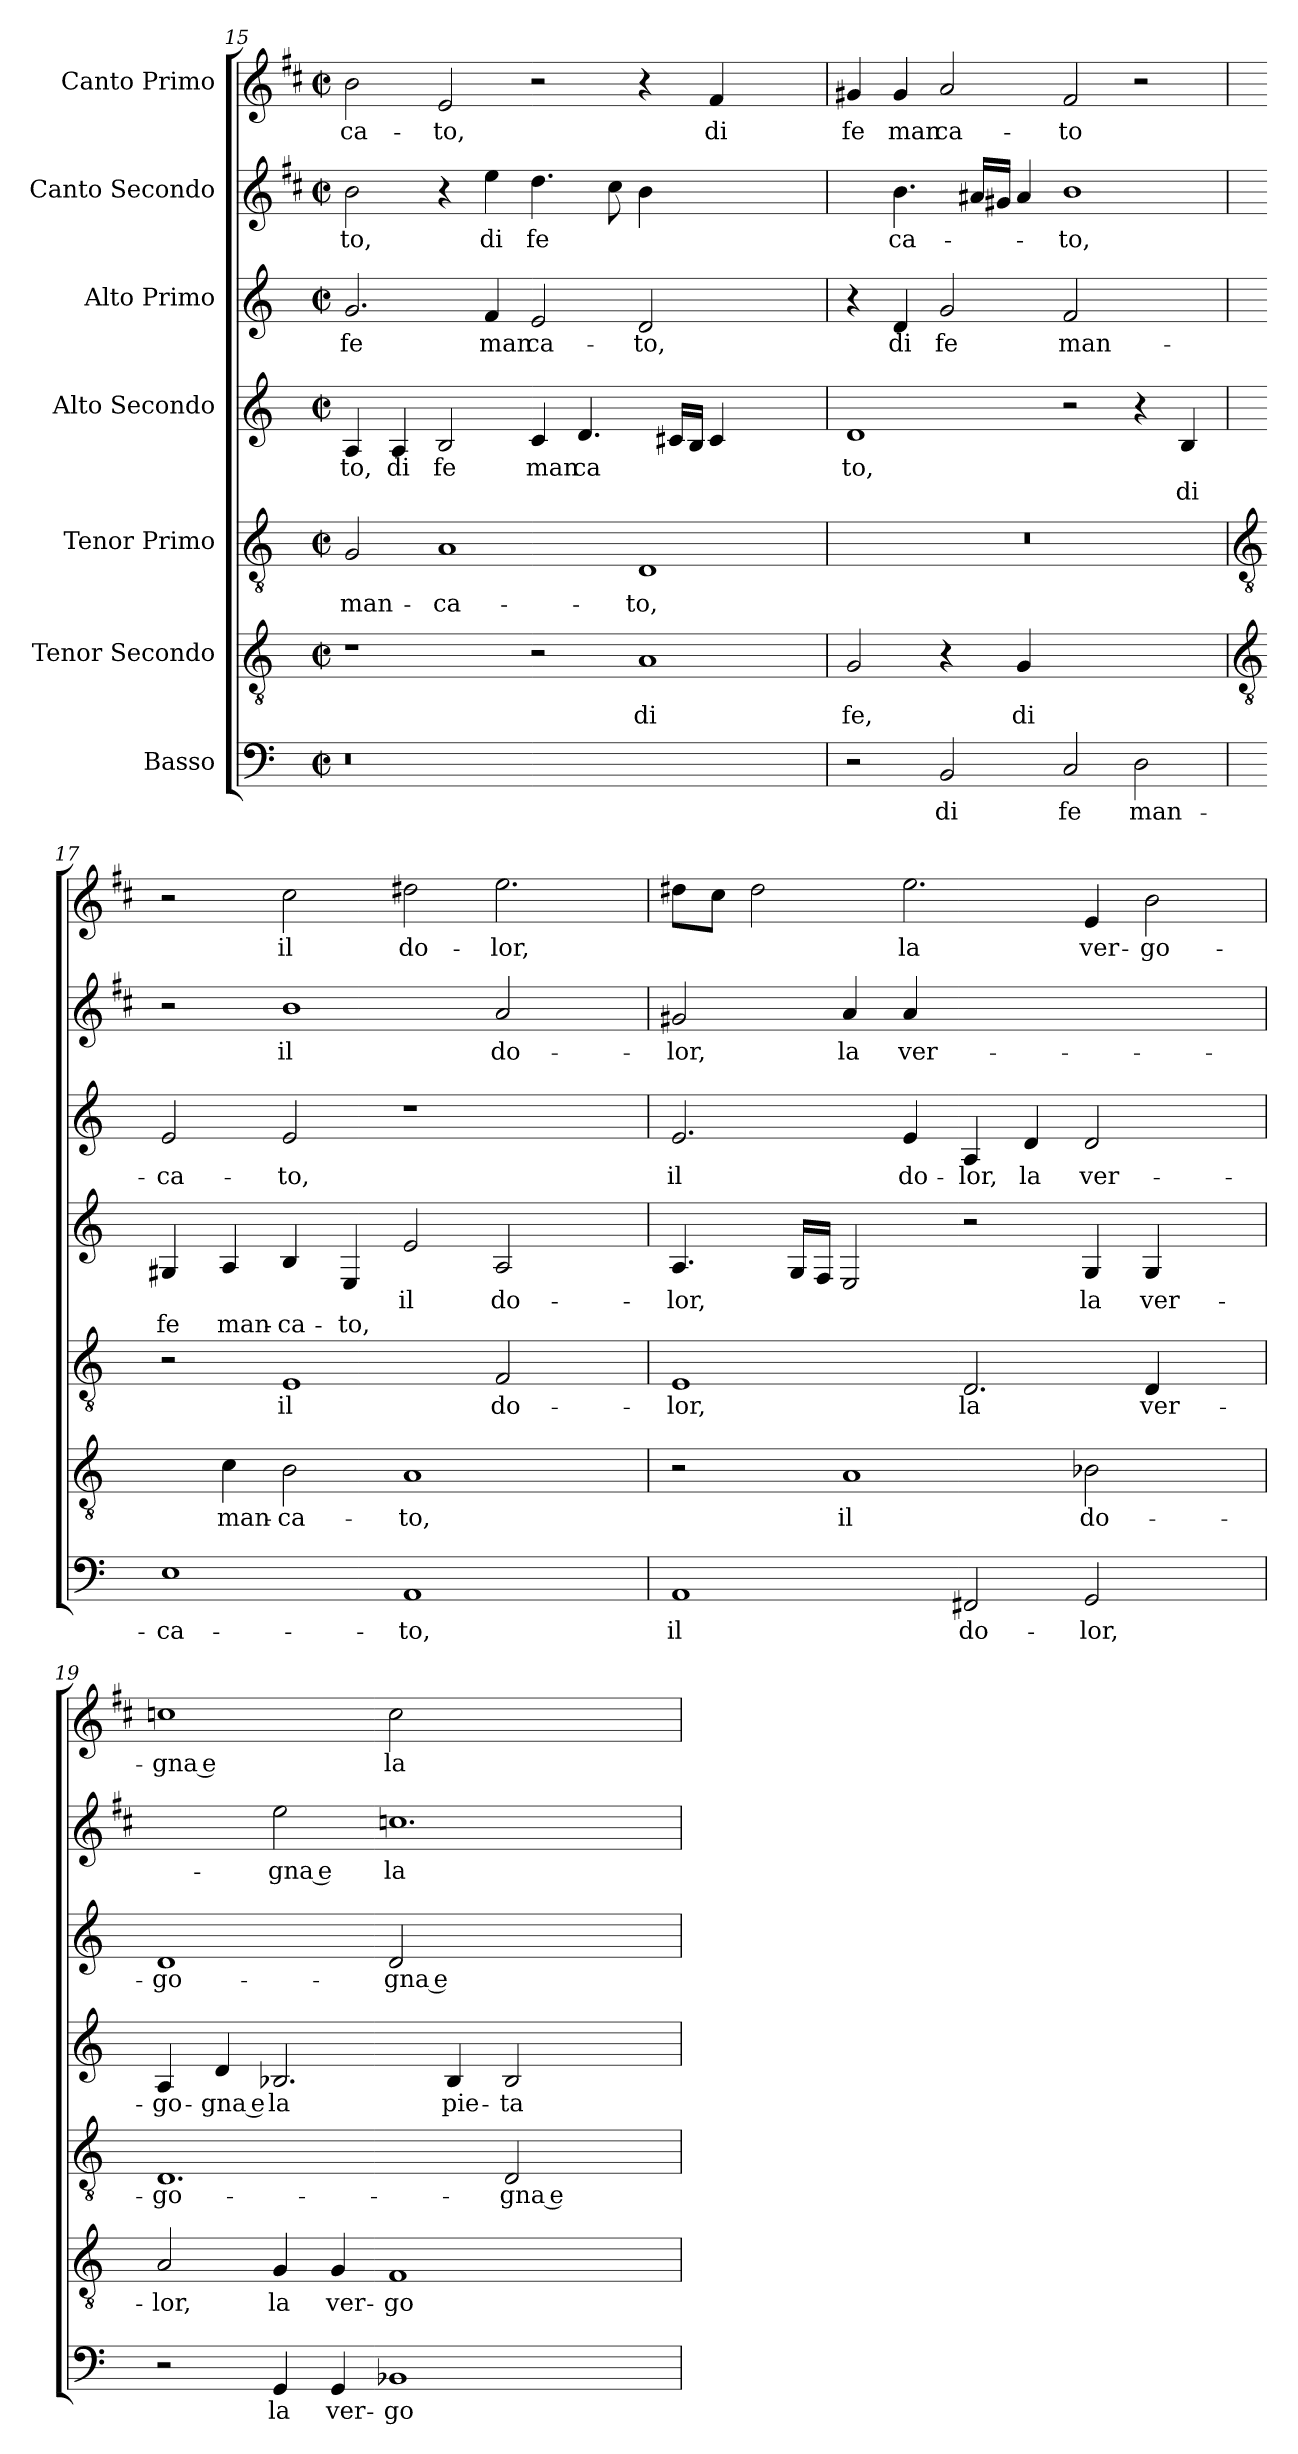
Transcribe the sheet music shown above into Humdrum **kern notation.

**kern	**text	**kern	**text	**kern	**text	**kern	**text	**text	**kern	**text	**kern	**text	**kern	**text
*part7	*part7	*part6	*part6	*part5	*part5	*part4	*part4	*part4	*part3	*part3	*part2	*part2	*part1	*part1
*staff7	*staff7	*staff6	*staff6	*staff5	*staff5	*staff4	*staff4	*staff4	*staff3	*staff3	*staff2	*staff2	*staff1	*staff1
*I"Basso	*	*I"Tenor Secondo	*	*I"Tenor Primo	*	*I"Alto Secondo	*	*	*I"Alto Primo	*	*I"Canto Secondo	*	*I"Canto Primo	*
*clefF4	*	*clefGv2	*	*clefGv2	*	*clefG2	*	*	*clefG2	*	*clefG2	*	*clefG2	*
*	*	*	*	*	*	*	*	*	*	*	*ITrd1c2	*	*ITrd1c2	*
*k[]	*	*k[]	*	*k[]	*	*k[]	*	*	*k[]	*	*k[]	*	*k[]	*
*C:	*	*C:	*	*C:	*	*C:	*	*	*C:	*	*C:	*	*C:	*
*M4/2	*	*M4/2	*	*M4/2	*	*M4/2	*	*	*M4/2	*	*M4/2	*	*M4/2	*
*met(c|)	*	*met(c|)	*	*met(c|)	*	*met(c|)	*	*	*met(c|)	*	*met(c|)	*	*met(c|)	*
=15	=15	=15	=15	=15	=15	=15	=15	=15	=15	=15	=15	=15	=15	=15
!	!	!	!	!	!LO:LY:b	!	!LO:LY:b	!	!	!LO:LY:b	!	!LO:LY:b	!	!LO:LY:b
0r	.	1r	.	2G	man-	4A	-to,	.	2.g	fe	2a	-to,	2a	-ca-
!	!	!	!	!	!	!	!LO:LY:b	!	!	!	!	!	!	!
.	.	.	.	.	.	4A	di	.	.	.	.	.	.	.
!	!	!	!	!	!LO:LY:b	!	!LO:LY:b	!	!	!	!	!	!	!LO:LY:b
.	.	.	.	1A	-ca-	2B	fe	.	.	.	4r	.	2d	-to,
!	!	!	!	!	!	!	!	!	!	!LO:LY:b	!	!LO:LY:b	!	!
.	.	.	.	.	.	.	.	.	4f	man-	4dd	di	.	.
!	!	!	!	!	!	!	!LO:LY:b	!	!	!LO:LY:b	!	!LO:LY:b	!	!
.	.	2r	.	.	.	4c	man-	.	2e	-ca-	4.cc	fe	2r	.
!	!	!	!	!	!	!	!LO:LY:b	!	!	!	!	!	!	!
.	.	.	.	.	.	4.d	-ca-	.	.	.	.	.	.	.
.	.	.	.	.	.	.	.	.	.	.	8b	.	.	.
!	!	!	!LO:LY:b	!	!LO:LY:b	!	!	!	!	!LO:LY:b	!	!	!	!
.	.	1A	di	1D	-to,	.	.	.	2d	-to,	4a	.	4r	.
.	.	.	.	.	.	16c#LL	.	.	.	.	.	.	.	.
!	!	!	!	!	!	!	!LO:LY:b	!	!	!	!	!	!	!
.	.	.	.	.	.	16BJJ	--	.	.	.	.	.	.	.
!	!	!	!	!	!	!	!	!	!	!	!	!LO:LY:b	!	!LO:LY:b
.	.	.	.	.	.	4c#	.	.	.	.	[4byy	man-	4e	di
2ryy	.	.	.	.	.	2ryy	.	.	2ryy	.	2ryy	.	2ryy	.
!!LO:LB:g=z
=16	=16	=16	=16	=16	=16	=16	=16	=16	=16	=16	=16	=16	=16	=16
!	!	!	!LO:LY:b	!	!	!	!LO:LY:b	!	!	!	!	!	!	!LO:LY:b
2r	.	2G	fe,	0r	.	1d	to,	.	4r	.	4byy]	.	4f#X	fe
!	!	!	!	!	!	!	!	!	!	!LO:LY:b	!	!LO:LY:b	!	!LO:LY:b
.	.	.	.	.	.	.	.	.	4d	di	4.a	-ca-	4f#	man-
!	!LO:LY:b	!	!	!	!	!	!	!	!	!LO:LY:b	!	!	!	!LO:LY:b
2BB	di	4r	.	.	.	.	.	.	2g	fe	.	.	2g	-ca-
.	.	.	.	.	.	.	.	.	.	.	16g#LL	.	.	.
.	.	.	.	.	.	.	.	.	.	.	16f#JJ	.	.	.
!	!	!	!LO:LY:b	!	!	!	!	!	!	!	!	!	!	!
.	.	4G	di	.	.	.	.	.	.	.	4g#	.	.	.
!	!LO:LY:b	!	!LO:LY:b	!	!	!	!	!	!	!LO:LY:b	!	!LO:LY:b	!	!LO:LY:b
2C	fe	[2dyy	fe___	.	.	2r	.	.	2f	man-	1a	-to,	2e	-to
!	!LO:LY:b	!	!	!	!	!	!	!	!	!	!	!	!	!
2D	man-	2ryy	.	.	.	4r	.	.	2ryy	.	.	.	2r	.
!	!	!	!	!	!	!	!	!LO:LY:b	!	!	!	!	!	!
.	.	.	.	.	.	4B	.	di	.	.	.	.	.	.
!!LO:LB:g=z
=17	=17	=17	=17	=17	=17	=17	=17	=17	=17	=17	=17	=17	=17	=17
*	*	*clefGv2	*	*clefGv2	*	*	*	*	*	*	*	*	*	*
!	!LO:LY:b	!	!LO:LY:b	!	!	!	!	!LO:LY:b	!	!LO:LY:b	!	!	!	!
1E	-ca-	4dyy]	___	2r	.	4G#X	.	fe	2e	-ca-	2r	.	2r	.
!	!	!	!LO:LY:b	!	!	!	!	!LO:LY:b	!	!	!	!	!	!
.	.	4c	man-	.	.	4A	.	man-	.	.	.	.	.	.
!	!	!	!LO:LY:b	!	!LO:LY:b	!	!	!LO:LY:b	!	!LO:LY:b	!	!LO:LY:b	!	!LO:LY:b
.	.	2B	-ca-	1E	il	4B	.	-ca-	2e	-to,	1a	il	2b	il
!	!	!	!	!	!	!	!	!LO:LY:b	!	!	!	!	!	!
.	.	.	.	.	.	4E	.	-to,	.	.	.	.	.	.
!	!LO:LY:b	!	!LO:LY:b	!	!	!	!LO:LY:b	!	!	!	!	!	!	!LO:LY:b
1AA	-to,	1A	-to,	.	.	2e	il	.	1r	.	.	.	2cc#X	do-
!	!	!	!	!	!LO:LY:b	!	!LO:LY:b	!	!	!	!	!LO:LY:b	!	!LO:LY:b
.	.	.	.	2F	do-	2A	do-	.	.	.	2g	do-	2.dd	-lor,
4ryy	.	4ryy	.	4ryy	.	4ryy	.	.	4ryy	.	4ryy	.	.	.
=18	=18	=18	=18	=18	=18	=18	=18	=18	=18	=18	=18	=18	=18	=18
!	!LO:LY:b	!	!	!	!LO:LY:b	!	!LO:LY:b	!	!	!LO:LY:b	!	!LO:LY:b	!	!
1AA	il	2r	.	1E	-lor,	4.A	-lor,	.	2.e	il	2f#X	-lor,	8cc#L	.
.	.	.	.	.	.	.	.	.	.	.	.	.	8bJ	.
.	.	.	.	.	.	.	.	.	.	.	.	.	2cc#	.
.	.	.	.	.	.	16GLL	.	.	.	.	.	.	.	.
.	.	.	.	.	.	16FJJ	.	.	.	.	.	.	.	.
!	!	!	!LO:LY:b	!	!	!	!	!	!	!	!	!LO:LY:b	!	!
.	.	1A	il	.	.	2E	.	.	.	.	4g	la	.	.
!	!	!	!	!	!	!	!	!	!	!LO:LY:b	!	!LO:LY:b	!	!LO:LY:b
.	.	.	.	.	.	.	.	.	4e	do-	4g	ver-	2.dd	la
!	!LO:LY:b	!	!	!	!LO:LY:b	!	!	!	!	!LO:LY:b	!	!LO:LY:b	!	!
2FF#X	do-	.	.	2.D	la	2r	.	.	4A	-lor,	[1ddyy	-go-	.	.
!	!	!	!	!	!	!	!	!	!	!LO:LY:b	!	!	!	!
.	.	.	.	.	.	.	.	.	4d	la	.	.	.	.
!	!LO:LY:b	!	!LO:LY:b	!	!	!	!LO:LY:b	!	!	!LO:LY:b	!	!	!	!LO:LY:b
2GG	-lor,	2B-X	do-	.	.	4G	la	.	2d	ver-	.	.	4d	ver-
!	!	!	!	!	!LO:LY:b	!	!LO:LY:b	!	!	!	!	!	!	!LO:LY:b
.	.	.	.	4D	ver-	4G	ver-	.	.	.	.	.	2a	-go-
4ryy	.	4ryy	.	4ryy	.	4ryy	.	.	4ryy	.	4ryy	.	.	.
!!LO:LB:g=z
=19	=19	=19	=19	=19	=19	=19	=19	=19	=19	=19	=19	=19	=19	=19
!	!	!	!LO:LY:b	!	!LO:LY:b	!	!LO:LY:b	!	!	!LO:LY:b	!	!	!	!LO:LY:b
2r	.	2A	-lor,	1.D	-go-	4A	-go-	.	1d	-go-	2ddyy]	.	1b-X	-gna e
!	!	!	!	!	!	!	!LO:LY:b	!	!	!	!	!	!	!
.	.	.	.	.	.	4d	-gna e	.	.	.	.	.	.	.
!	!LO:LY:b	!	!LO:LY:b	!	!	!	!LO:LY:b	!	!	!	!	!LO:LY:b	!	!
4GG	la	4G	la	.	.	2.B-X	la	.	.	.	2dd	-gna e	.	.
!	!LO:LY:b	!	!LO:LY:b	!	!	!	!	!	!	!	!	!	!	!
4GG	ver-	4G	ver-	.	.	.	.	.	.	.	.	.	.	.
!	!LO:LY:b	!	!LO:LY:b	!	!	!	!	!	!	!LO:LY:b	!	!LO:LY:b	!	!LO:LY:b
1BB-X	-go-	1F	-go-	.	.	.	.	.	2d	-gna e	1.b-X	la	2b-	la
!	!	!	!	!	!	!	!LO:LY:b	!	!	!	!	!	!	!
.	.	.	.	.	.	4B-	pie-	.	.	.	.	.	.	.
!	!	!	!	!	!LO:LY:b	!	!LO:LY:b	!	!	!LO:LY:b	!	!	!	!
.	.	.	.	2D	-gna e	2B-	-ta-	.	[2fyy	la____	.	.	1ryy	.
2ryy	.	2ryy	.	2ryy	.	2ryy	.	.	2ryy	.	.	.	.	.
=	=	=	=	=	=	=	=	=	=	=	=	=	=	=
*-	*-	*-	*-	*-	*-	*-	*-	*-	*-	*-	*-	*-	*-	*-
